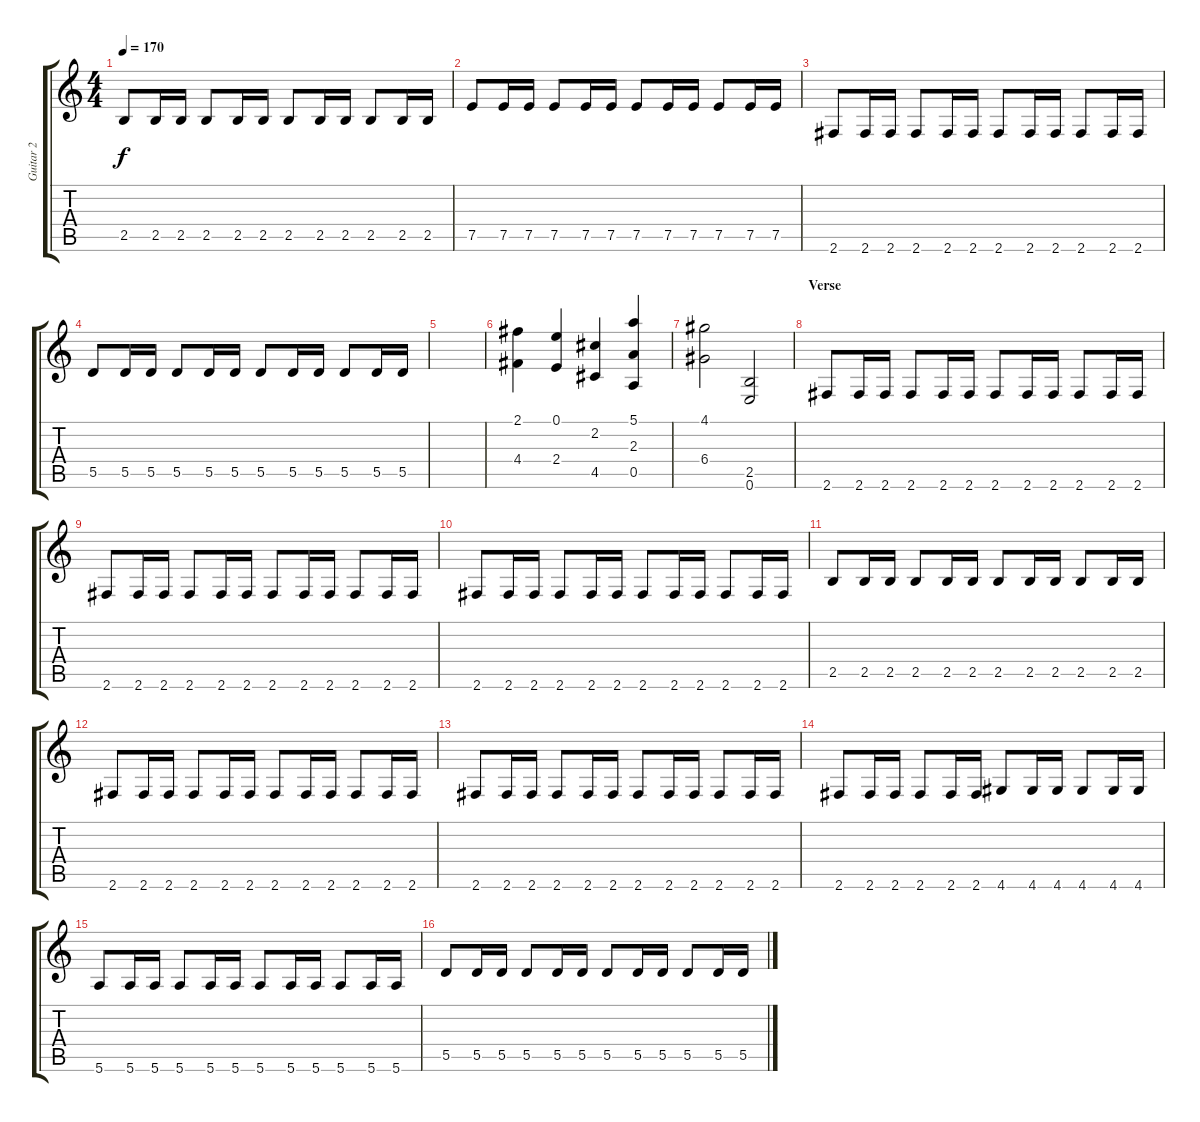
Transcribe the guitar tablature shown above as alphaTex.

\track ("Guitar 2" "Guitar 2") {instrument distortionguitar}
\staff {score tabs}
\tuning (E4 B3 G3 D3 A2 E2) {hide}
\ts (4 4)
\tempo 170
\clef g2
\ks c
2.5.8{dy f} 2.5.16 2.5.16 2.5.8 2.5.16 2.5.16 2.5.8 2.5.16 2.5.16 2.5.8 2.5.16 2.5.16 |
7.5.8 7.5.16 7.5.16 7.5.8 7.5.16 7.5.16 7.5.8 7.5.16 7.5.16 7.5.8 7.5.16 7.5.16 |
2.6.8 2.6.16 2.6.16 2.6.8 2.6.16 2.6.16 2.6.8 2.6.16 2.6.16 2.6.8 2.6.16 2.6.16 |
5.5.8 5.5.16 5.5.16 5.5.8 5.5.16 5.5.16 5.5.8 5.5.16 5.5.16 5.5.8 5.5.16 5.5.16 |
|
(2.1 4.4).4 (0.1 2.4).4 (2.2 4.5).4 (5.1 2.3 0.5).4 |
(4.1 6.4).2 (2.5 0.6).2 |
\section ("" "Verse")
2.6.8 2.6.16 2.6.16 2.6.8 2.6.16 2.6.16 2.6.8 2.6.16 2.6.16 2.6.8 2.6.16 2.6.16 |
2.6.8 2.6.16 2.6.16 2.6.8 2.6.16 2.6.16 2.6.8 2.6.16 2.6.16 2.6.8 2.6.16 2.6.16 |
2.6.8 2.6.16 2.6.16 2.6.8 2.6.16 2.6.16 2.6.8 2.6.16 2.6.16 2.6.8 2.6.16 2.6.16 |
2.5.8 2.5.16 2.5.16 2.5.8 2.5.16 2.5.16 2.5.8 2.5.16 2.5.16 2.5.8 2.5.16 2.5.16 |
2.6.8 2.6.16 2.6.16 2.6.8 2.6.16 2.6.16 2.6.8 2.6.16 2.6.16 2.6.8 2.6.16 2.6.16 |
2.6.8 2.6.16 2.6.16 2.6.8 2.6.16 2.6.16 2.6.8 2.6.16 2.6.16 2.6.8 2.6.16 2.6.16 |
2.6.8 2.6.16 2.6.16 2.6.8 2.6.16 2.6.16 4.6.8 4.6.16 4.6.16 4.6.8 4.6.16 4.6.16 |
5.6.8 5.6.16 5.6.16 5.6.8 5.6.16 5.6.16 5.6.8 5.6.16 5.6.16 5.6.8 5.6.16 5.6.16 |
5.5.8 5.5.16 5.5.16 5.5.8 5.5.16 5.5.16 5.5.8 5.5.16 5.5.16 5.5.8 5.5.16 5.5.16
